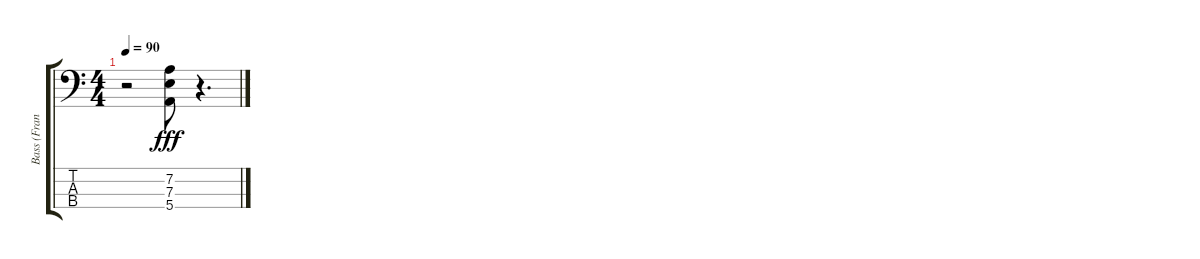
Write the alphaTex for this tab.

\track ("Bass (Francis Michaud)" "Bass (Fran") {instrument electricbassfinger}
\staff {score tabs}
\tuning (G2 D2 A1 E1) {hide}
\ts (4 4)
\tempo 90
\clef f4
\ks c
r.2{dy fff} (7.2 7.3 5.4).8 r.4{d}
